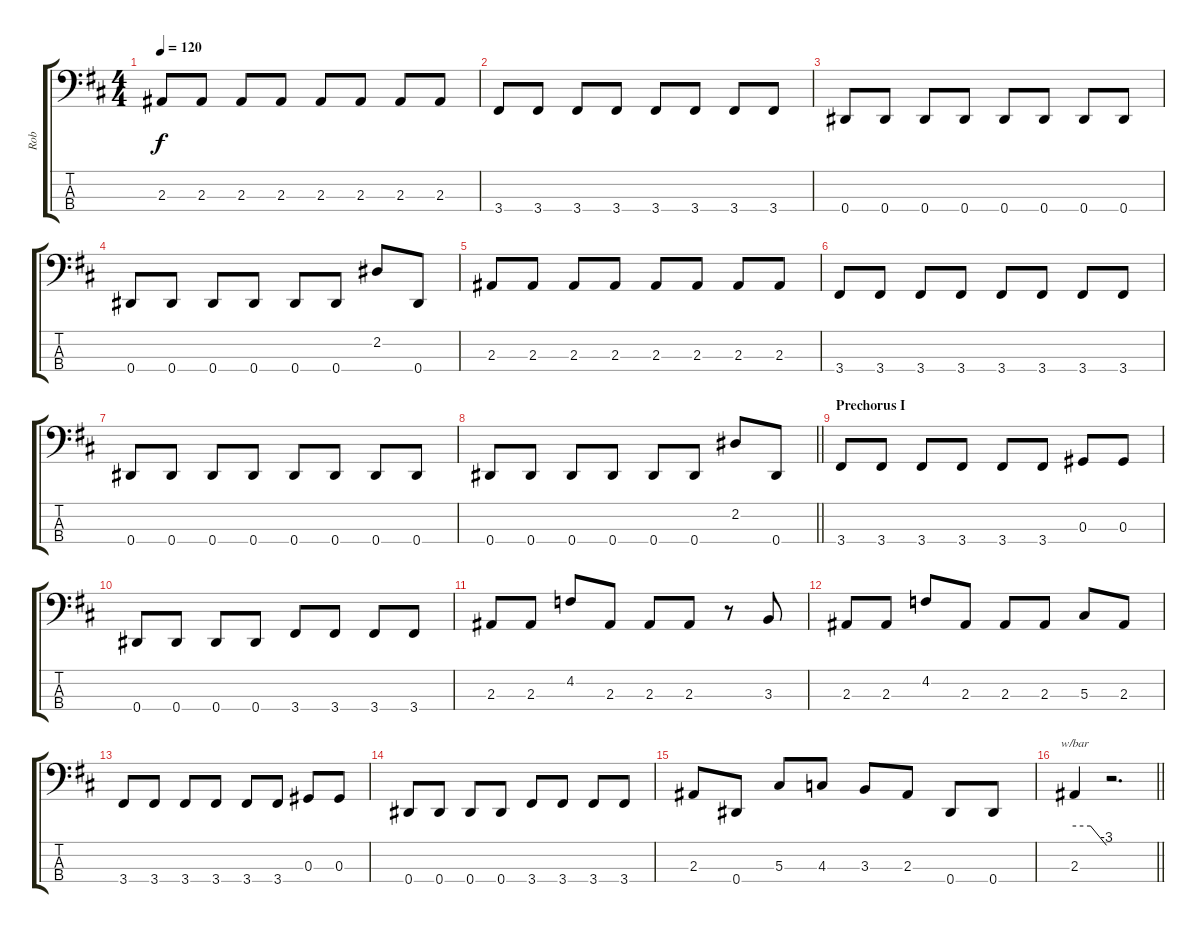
\track ("Rob" "Rob") {instrument electricbassfinger}
\staff {score tabs}
\tuning (Gb2 Db2 Ab1 Eb1) {hide}
\ts (4 4)
\tempo 120
\clef f4
\ks bminor
2.3.8{dy f} 2.3.8 2.3.8 2.3.8 2.3.8 2.3.8 2.3.8 2.3.8 |
3.4.8 3.4.8 3.4.8 3.4.8 3.4.8 3.4.8 3.4.8 3.4.8 |
0.4.8 0.4.8 0.4.8 0.4.8 0.4.8 0.4.8 0.4.8 0.4.8 |
0.4.8 0.4.8 0.4.8 0.4.8 0.4.8 0.4.8 2.2.8 0.4.8 |
2.3.8 2.3.8 2.3.8 2.3.8 2.3.8 2.3.8 2.3.8 2.3.8 |
3.4.8 3.4.8 3.4.8 3.4.8 3.4.8 3.4.8 3.4.8 3.4.8 |
0.4.8 0.4.8 0.4.8 0.4.8 0.4.8 0.4.8 0.4.8 0.4.8 |
\barLineRight lightlight
0.4.8 0.4.8 0.4.8 0.4.8 0.4.8 0.4.8 2.2.8 0.4.8 |
\section ("" "Prechorus I")
3.4.8 3.4.8 3.4.8 3.4.8 3.4.8 3.4.8 0.3.8 0.3.8 |
0.4.8 0.4.8 0.4.8 0.4.8 3.4.8 3.4.8 3.4.8 3.4.8 |
2.3.8 2.3.8 4.2.8 2.3.8 2.3.8 2.3.8 r.8 3.3.8 |
2.3.8 2.3.8 4.2.8 2.3.8 2.3.8 2.3.8 5.3.8 2.3.8 |
3.4.8 3.4.8 3.4.8 3.4.8 3.4.8 3.4.8 0.3.8 0.3.8 |
0.4.8 0.4.8 0.4.8 0.4.8 3.4.8 3.4.8 3.4.8 3.4.8 |
2.3.8 0.4.8 5.3.8 4.3.8 3.3.8 2.3.8 0.4.8 0.4.8 |
\barLineRight lightlight
2.3.4{tbe (custom default 0 0 30 0 60 -12)} r.2{d}
